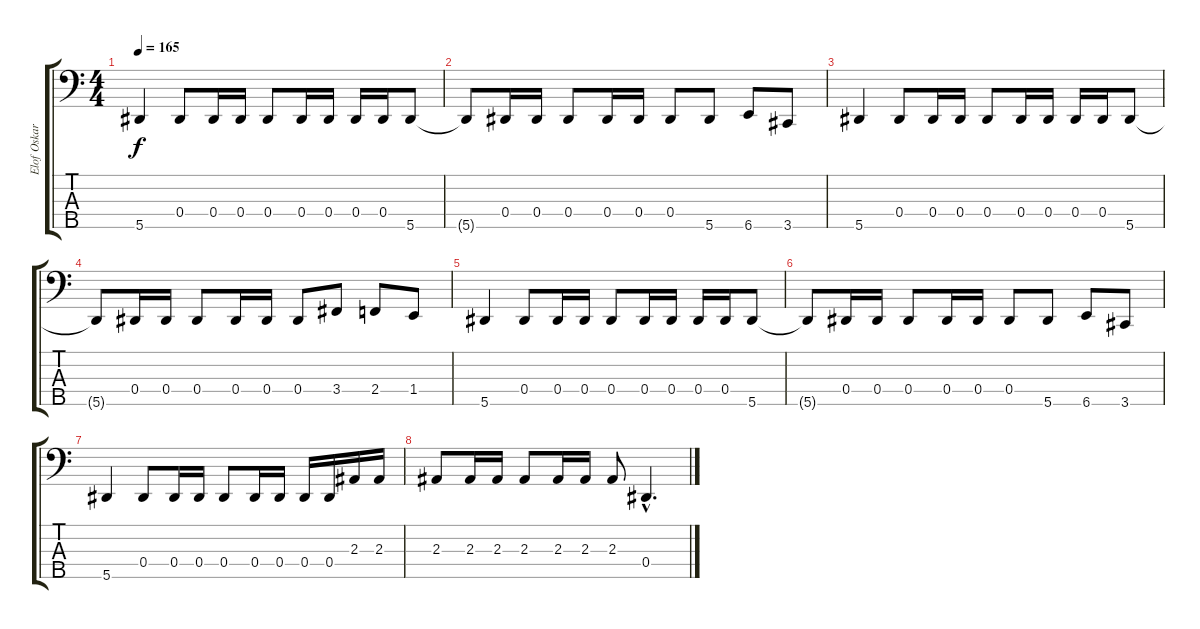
\track ("Elof Oskar Eriksson" "Elof Oskar") {instrument electricbasspick}
\staff {score tabs}
\tuning (Gb2 Db2 Ab1 Eb1 Bb0) {hide}
\ts (4 4)
\tempo 165
\clef f4
\ks c
5.5.4{dy f} 0.4.8 0.4.16 0.4.16 0.4.8 0.4.16 0.4.16 0.4.16 0.4.16 5.5.8 |
5.5{t}.8 0.4.16 0.4.16 0.4.8 0.4.16 0.4.16 0.4.8 5.5.8 6.5.8 3.5.8 |
5.5.4 0.4.8 0.4.16 0.4.16 0.4.8 0.4.16 0.4.16 0.4.16 0.4.16 5.5.8 |
5.5{t}.8 0.4.16 0.4.16 0.4.8 0.4.16 0.4.16 0.4.8 3.4.8 2.4.8 1.4.8 |
5.5.4 0.4.8 0.4.16 0.4.16 0.4.8 0.4.16 0.4.16 0.4.16 0.4.16 5.5.8 |
5.5{t}.8 0.4.16 0.4.16 0.4.8 0.4.16 0.4.16 0.4.8 5.5.8 6.5.8 3.5.8 |
5.5.4 0.4.8 0.4.16 0.4.16 0.4.8 0.4.16 0.4.16 0.4.16 0.4.16 2.3.16 2.3.16 |
2.3.8 2.3.16 2.3.16 2.3.8 2.3.16 2.3.16 2.3.8 0.4{hac}.4{d}
